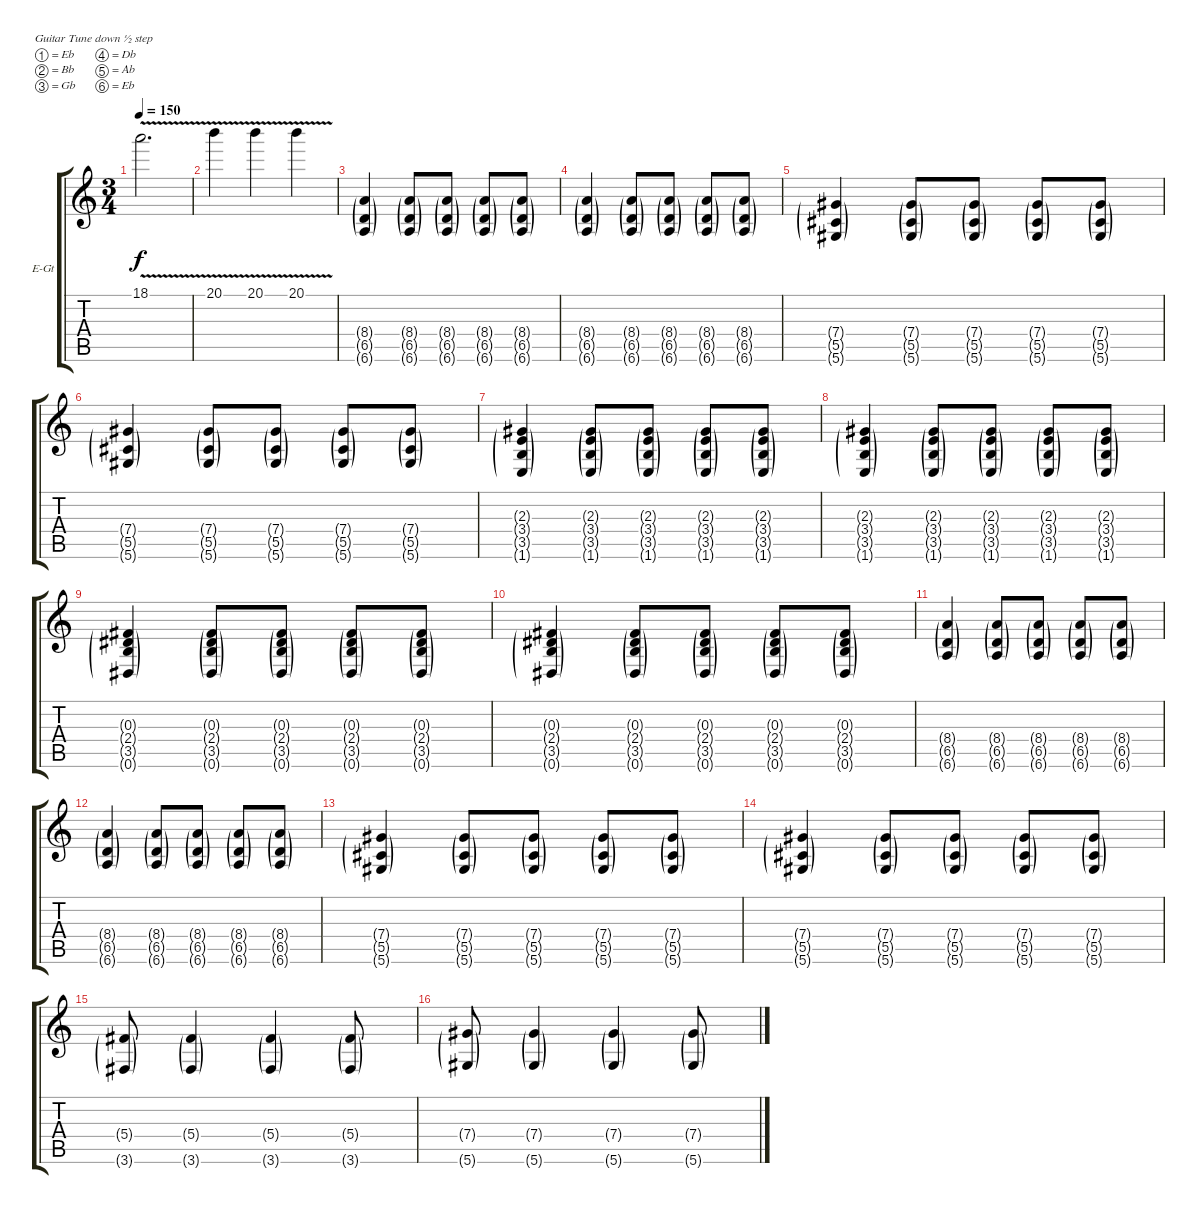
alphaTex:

\defaultSystemsLayout 4
\bracketExtendMode groupsimilarinstruments
\firstSystemTrackNameOrientation horizontal
\otherSystemsTrackNameOrientation horizontal
\track ("Myles distorition" "E-Gt") {instrument distortionguitar}
\staff {score tabs}
\tuning (Eb4 Bb3 Gb3 Db3 Ab2 Eb2)
\ts (3 4)
\tempo 150
\clef g2
\scale
0.333333
\ks c
18.1{v}.2{d dy f} |
\scale
0.333333 20.1{v}.4 20.1{v}.4 20.1{v}.4 |
\scale
0.333333 (6.6{g} 6.5{g} 8.4{g}).4 (6.6{g} 6.5{g} 8.4{g}).8 (6.6{g} 6.5{g} 8.4{g}).8 (6.6{g} 6.5{g} 8.4{g}).8 (6.6{g} 6.5{g} 8.4{g}).8 |
\scale
0.333333 (6.6{g} 6.5{g} 8.4{g}).4 (6.6{g} 6.5{g} 8.4{g}).8 (6.6{g} 6.5{g} 8.4{g}).8 (6.6{g} 6.5{g} 8.4{g}).8 (6.6{g} 6.5{g} 8.4{g}).8 |
\scale
0.333333 (5.6{g} 5.5{g} 7.4{g}).4 (5.6{g} 5.5{g} 7.4{g}).8 (5.6{g} 5.5{g} 7.4{g}).8 (5.6{g} 5.5{g} 7.4{g}).8 (5.6{g} 5.5{g} 7.4{g}).8 |
\scale
0.333333 (5.6{g} 5.5{g} 7.4{g}).4 (5.6{g} 5.5{g} 7.4{g}).8 (5.6{g} 5.5{g} 7.4{g}).8 (5.6{g} 5.5{g} 7.4{g}).8 (5.6{g} 5.5{g} 7.4{g}).8 |
\scale
0.333333 (1.6{g} 3.5{g} 3.4{g} 2.3{g}).4 (1.6{g} 3.5{g} 3.4{g} 2.3{g}).8 (1.6{g} 3.5{g} 3.4{g} 2.3{g}).8 (1.6{g} 3.5{g} 3.4{g} 2.3{g}).8 (1.6{g} 3.5{g} 3.4{g} 2.3{g}).8 |
\scale
0.333333 (1.6{g} 3.5{g} 3.4{g} 2.3{g}).4 (1.6{g} 3.5{g} 3.4{g} 2.3{g}).8 (1.6{g} 3.5{g} 3.4{g} 2.3{g}).8 (1.6{g} 3.5{g} 3.4{g} 2.3{g}).8 (1.6{g} 3.5{g} 3.4{g} 2.3{g}).8 |
\scale
0.333333 (0.6{g} 3.5{g} 2.4{g} 0.3{g}).4 (0.6{g} 3.5{g} 2.4{g} 0.3{g}).8 (0.6{g} 3.5{g} 2.4{g} 0.3{g}).8 (0.6{g} 3.5{g} 2.4{g} 0.3{g}).8 (0.6{g} 3.5{g} 2.4{g} 0.3{g}).8 |
\scale
0.333333 (0.6{g} 3.5{g} 2.4{g} 0.3{g}).4 (0.6{g} 3.5{g} 2.4{g} 0.3{g}).8 (0.6{g} 3.5{g} 2.4{g} 0.3{g}).8 (0.6{g} 3.5{g} 2.4{g} 0.3{g}).8 (0.6{g} 3.5{g} 2.4{g} 0.3{g}).8 |
\scale
0.333333 (6.6{g} 6.5{g} 8.4{g}).4 (6.6{g} 6.5{g} 8.4{g}).8 (6.6{g} 6.5{g} 8.4{g}).8 (6.6{g} 6.5{g} 8.4{g}).8 (6.6{g} 6.5{g} 8.4{g}).8 |
\scale
0.333333 (6.6{g} 6.5{g} 8.4{g}).4 (6.6{g} 6.5{g} 8.4{g}).8 (6.6{g} 6.5{g} 8.4{g}).8 (6.6{g} 6.5{g} 8.4{g}).8 (6.6{g} 6.5{g} 8.4{g}).8 |
\scale
0.333333 (5.6{g} 5.5{g} 7.4{g}).4 (5.6{g} 5.5{g} 7.4{g}).8 (5.6{g} 5.5{g} 7.4{g}).8 (5.6{g} 5.5{g} 7.4{g}).8 (5.6{g} 5.5{g} 7.4{g}).8 |
\scale
0.333333 (5.6{g} 5.5{g} 7.4{g}).4 (5.6{g} 5.5{g} 7.4{g}).8 (5.6{g} 5.5{g} 7.4{g}).8 (5.6{g} 5.5{g} 7.4{g}).8 (5.6{g} 5.5{g} 7.4{g}).8 |
\scale
0.333333 (3.6{g} 5.4{g}).8 (3.6{g} 5.4{g}).4 (3.6{g} 5.4{g}).4 (3.6{g} 5.4{g}).8 |
\scale
0.333333 (5.6{g} 7.4{g}).8 (5.6{g} 7.4{g}).4 (5.6{g} 7.4{g}).4 (5.6{g} 7.4{g}).8
